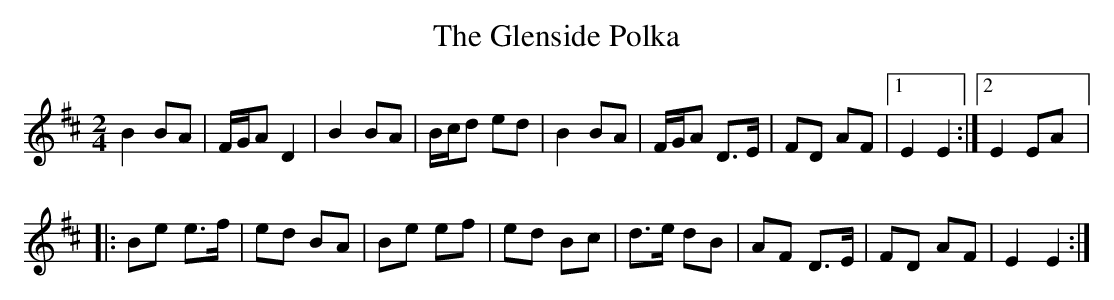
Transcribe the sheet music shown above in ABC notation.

X:1
T:The Glenside Polka
M:2/4
L:1/8
K:Edor
B2BA | F/2G/2A D2 | B2 BA | B/2c/2d ed | B2 BA | F/2G/2A D>E | FD AF |1 E2 E2 :|2 E2 EA |:
Be e>f | ed BA | Be ef | ed Bc | d>e dB | AF D>E | FD AF | E2 E2 :|
